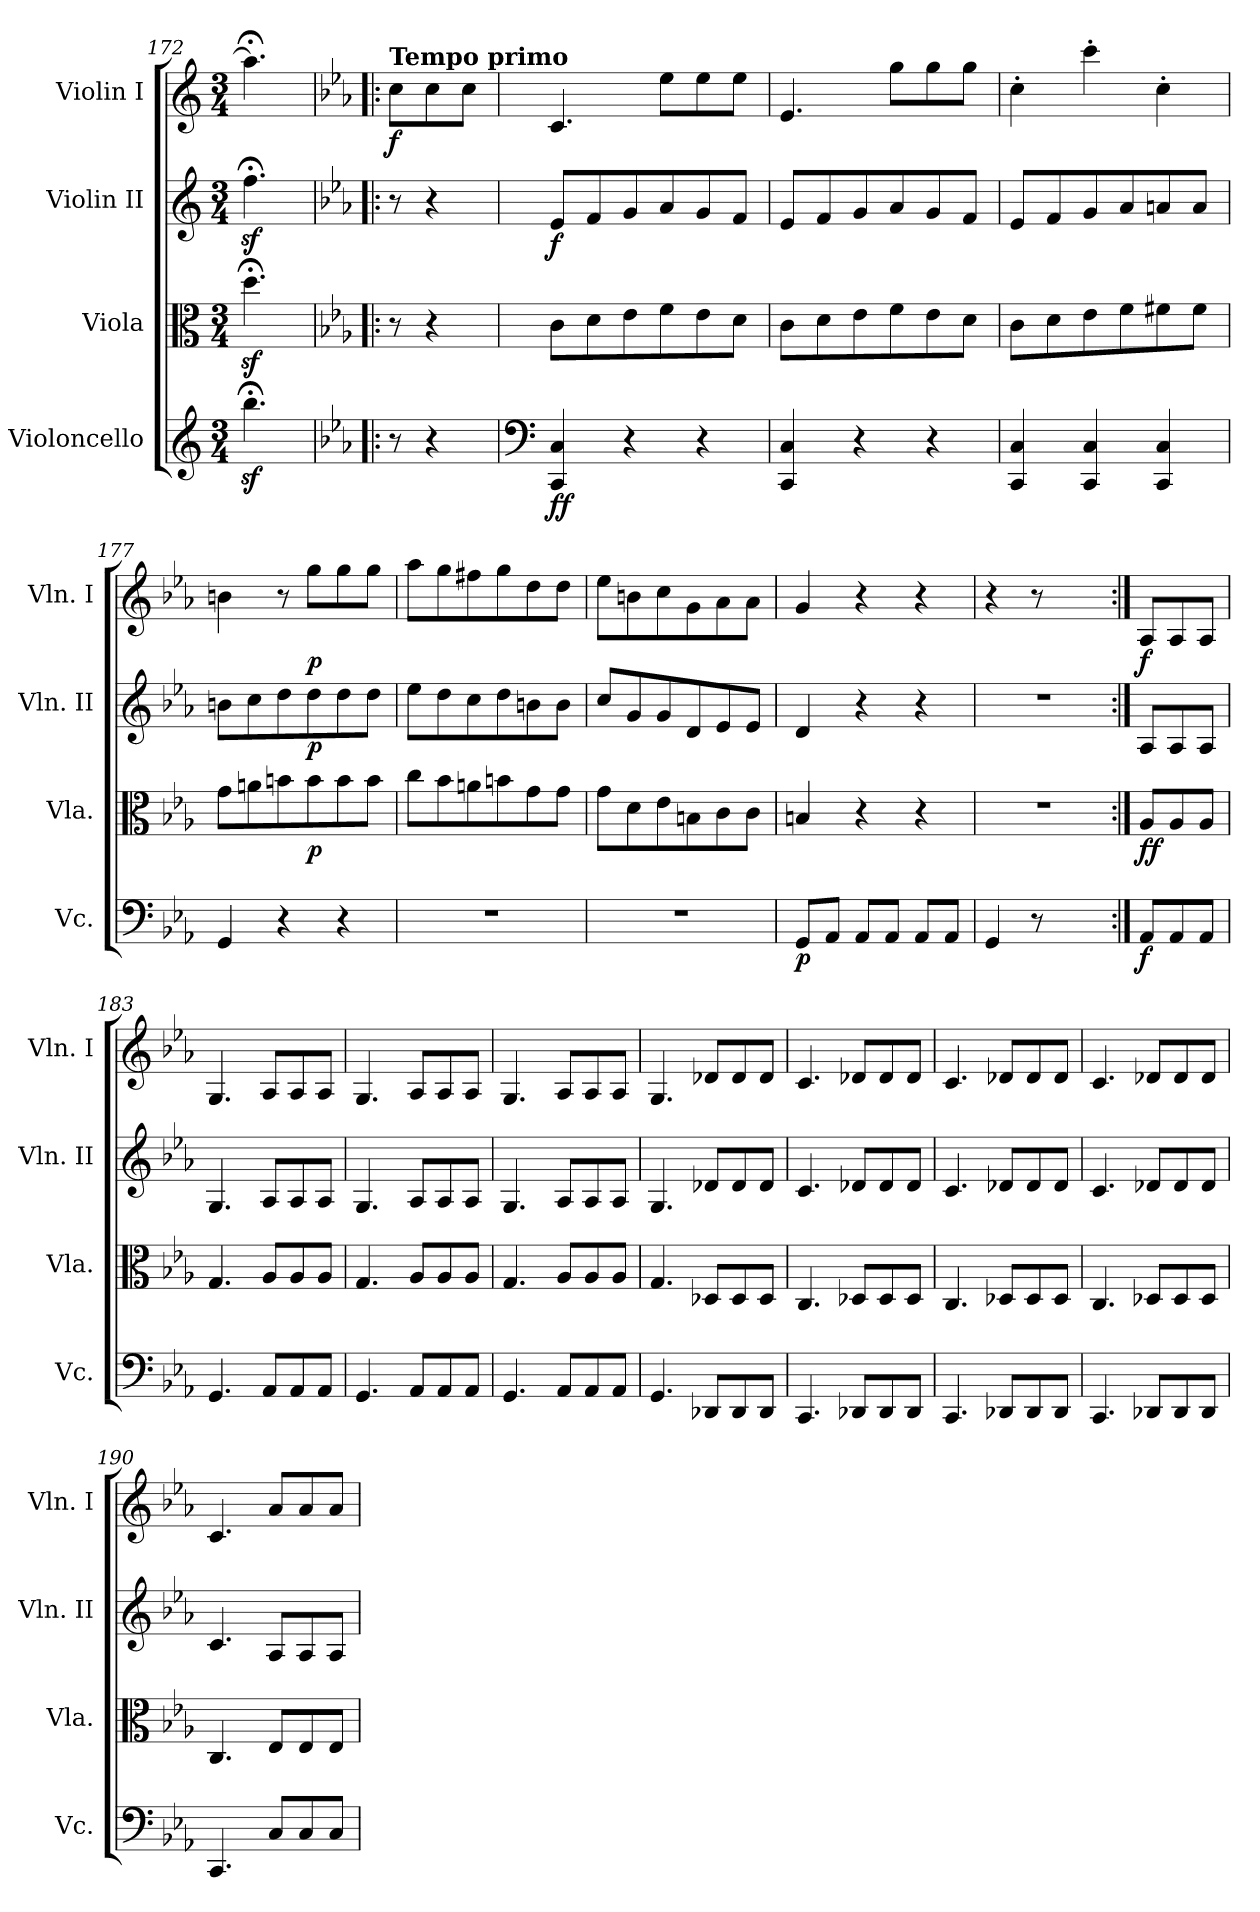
**kern	**dynam	**kern	**dynam	**kern	**dynam	**kern	**dynam
*part4	*part4	*part3	*part3	*part2	*part2	*part1	*part1
*staff4	*staff4	*staff3	*staff3	*staff2	*staff2	*staff1	*staff1
*I"Violoncello	*	*I"Viola	*	*I"Violin II	*	*I"Violin I	*
*I'Vc.	*	*I'Vla.	*	*I'Vln. II	*	*I'Vln. I	*
*clefG2	*	*clefC3	*	*clefG2	*	*clefG2	*
*k[]	*	*k[]	*	*k[]	*	*k[]	*
*C:	*	*C:	*	*C:	*	*C:	*
*M3/4	*	*M3/4	*	*M3/4	*	*M3/4	*
=172	=172	=172	=172	=172	=172	=172	=172
4.bbz<;<\	.	4.ddz<;<\	.	4.ffz<;<\	.	4.aa-;<\]	.
=173!|:	=173!|:	=173!|:	=173!|:	=173!|:	=173!|:	=173!|:	=173!|:
*k[b-e-a-]	*	*k[b-e-a-]	*	*k[b-e-a-]	*	*k[b-e-a-]	*
*c:	*	*c:	*	*c:	*	*c:	*
!	!	!	!	!	!	!LO:TX:a:B:t=Tempo primo	!
!	!	!	!	!	!	!	!LO:DY:b
8r	.	8r	.	8r	.	8cc\L	f
4r	.	4r	.	4r	.	8cc\	.
.	.	.	.	.	.	8cc\J	.
=174	=174	=174	=174	=174	=174	=174	=174
*clefF4	*	*	*	*	*	*	*
!	!LO:DY:b	!	!	!	!	!	!
!	!LO:DY:n=1:b	!	!	!	!LO:DY:b	!	!
4CC/ 4C/	f f	8c\L	.	8e-/L	f	4.c/	.
.	.	8d\	.	8f/	.	.	.
4r	.	8e-\	.	8g/	.	.	.
.	.	8f\	.	8a-/	.	8ee-\L	.
4r	.	8e-\	.	8g/	.	8ee-\	.
.	.	8d\J	.	8f/J	.	8ee-\J	.
=175	=175	=175	=175	=175	=175	=175	=175
4CC/ 4C/	.	8c\L	.	8e-/L	.	4.e-/	.
.	.	8d\	.	8f/	.	.	.
4r	.	8e-\	.	8g/	.	.	.
.	.	8f\	.	8a-/	.	8gg\L	.
4r	.	8e-\	.	8g/	.	8gg\	.
.	.	8d\J	.	8f/J	.	8gg\J	.
=176	=176	=176	=176	=176	=176	=176	=176
4CC/ 4C/	.	8c\L	.	8e-/L	.	4cc'\	.
.	.	8d\	.	8f/	.	.	.
4CC/ 4C/	.	8e-\	.	8g/	.	4ccc'\	.
.	.	8f\	.	8a-/	.	.	.
4CC/ 4C/	.	8f#X\	.	8an/	.	4cc'\	.
.	.	8f#\J	.	8a/J	.	.	.
=177	=177	=177	=177	=177	=177	=177	=177
4GG/	.	8g\L	.	8bn\L	.	4bn\	.
.	.	8an\	.	8cc\	.	.	.
4r	.	8bn\	.	8dd\	.	8r	.
!	!	!	!LO:DY:b	!	!LO:DY:b	!	!LO:DY:b
.	.	8b\	p	8dd\	p	8gg\L	p
4r	.	8b\	.	8dd\	.	8gg\	.
.	.	8b\J	.	8dd\J	.	8gg\J	.
=178	=178	=178	=178	=178	=178	=178	=178
2.r	.	8cc\L	.	8ee-\L	.	8aa-\L	.
.	.	8b-\	.	8dd\	.	8gg\	.
.	.	8an\	.	8cc\	.	8ff#X\	.
.	.	8bn\	.	8dd\	.	8gg\	.
.	.	8g\	.	8bn\	.	8dd\	.
.	.	8g\J	.	8b\J	.	8dd\J	.
=179	=179	=179	=179	=179	=179	=179	=179
2.r	.	8g\L	.	8cc/L	.	8ee-\L	.
.	.	8d\	.	8g/	.	8bn\	.
.	.	8e-\	.	8g/	.	8cc\	.
.	.	8Bn\	.	8d/	.	8g\	.
.	.	8c\	.	8e-/	.	8a-\	.
.	.	8c\J	.	8e-/J	.	8a-\J	.
=180	=180	=180	=180	=180	=180	=180	=180
!	!LO:DY:b	!	!	!	!	!	!
8GG/L	p	4Bn/	.	4d/	.	4g/	.
8AA-/J	.	.	.	.	.	.	.
8AA-/L	.	4r	.	4r	.	4r	.
8AA-/J	.	.	.	.	.	.	.
8AA-/L	.	4r	.	4r	.	4r	.
8AA-/J	.	.	.	.	.	.	.
=181	=181	=181	=181	=181	=181	=181	=181
4GG/	.	2.r	.	2.r	.	4r	.
8r	.	.	.	.	.	8r	.
4.ryy	.	.	.	.	.	4.ryy	.
=182:|!	=182:|!	=182:|!	=182:|!	=182:|!	=182:|!	=182:|!	=182:|!
!	!LO:DY:b	!	!LO:DY:b	!	!	!	!
!	!	!	!LO:DY:n=1:b	!	!	!	!LO:DY:b
8AA-/L	f	8A-/L	f f	8A-/L	.	8A-/L	f
8AA-/	.	8A-/	.	8A-/	.	8A-/	.
8AA-/J	.	8A-/J	.	8A-/J	.	8A-/J	.
=183	=183	=183	=183	=183	=183	=183	=183
4.GG/	.	4.G/	.	4.G/	.	4.G/	.
8AA-/L	.	8A-/L	.	8A-/L	.	8A-/L	.
8AA-/	.	8A-/	.	8A-/	.	8A-/	.
8AA-/J	.	8A-/J	.	8A-/J	.	8A-/J	.
=184	=184	=184	=184	=184	=184	=184	=184
4.GG/	.	4.G/	.	4.G/	.	4.G/	.
8AA-/L	.	8A-/L	.	8A-/L	.	8A-/L	.
8AA-/	.	8A-/	.	8A-/	.	8A-/	.
8AA-/J	.	8A-/J	.	8A-/J	.	8A-/J	.
=185	=185	=185	=185	=185	=185	=185	=185
4.GG/	.	4.G/	.	4.G/	.	4.G/	.
8AA-/L	.	8A-/L	.	8A-/L	.	8A-/L	.
8AA-/	.	8A-/	.	8A-/	.	8A-/	.
8AA-/J	.	8A-/J	.	8A-/J	.	8A-/J	.
=186	=186	=186	=186	=186	=186	=186	=186
4.GG/	.	4.G/	.	4.G/	.	4.G/	.
8DD-X/L	.	8D-X/L	.	8d-X/L	.	8d-X/L	.
8DD-/	.	8D-/	.	8d-/	.	8d-/	.
8DD-/J	.	8D-/J	.	8d-/J	.	8d-/J	.
=187	=187	=187	=187	=187	=187	=187	=187
4.CC/	.	4.C/	.	4.c/	.	4.c/	.
8DD-X/L	.	8D-X/L	.	8d-X/L	.	8d-X/L	.
8DD-/	.	8D-/	.	8d-/	.	8d-/	.
8DD-/J	.	8D-/J	.	8d-/J	.	8d-/J	.
=188	=188	=188	=188	=188	=188	=188	=188
4.CC/	.	4.C/	.	4.c/	.	4.c/	.
8DD-X/L	.	8D-X/L	.	8d-X/L	.	8d-X/L	.
8DD-/	.	8D-/	.	8d-/	.	8d-/	.
8DD-/J	.	8D-/J	.	8d-/J	.	8d-/J	.
=189	=189	=189	=189	=189	=189	=189	=189
4.CC/	.	4.C/	.	4.c/	.	4.c/	.
8DD-X/L	.	8D-X/L	.	8d-X/L	.	8d-X/L	.
8DD-/	.	8D-/	.	8d-/	.	8d-/	.
8DD-/J	.	8D-/J	.	8d-/J	.	8d-/J	.
=190	=190	=190	=190	=190	=190	=190	=190
4.CC/	.	4.C/	.	4.c/	.	4.c/	.
8C/L	.	8E-/L	.	8A-/L	.	8a-/L	.
8C/	.	8E-/	.	8A-/	.	8a-/	.
8C/J	.	8E-/J	.	8A-/J	.	8a-/J	.
=	=	=	=	=	=	=	=
*-	*-	*-	*-	*-	*-	*-	*-
